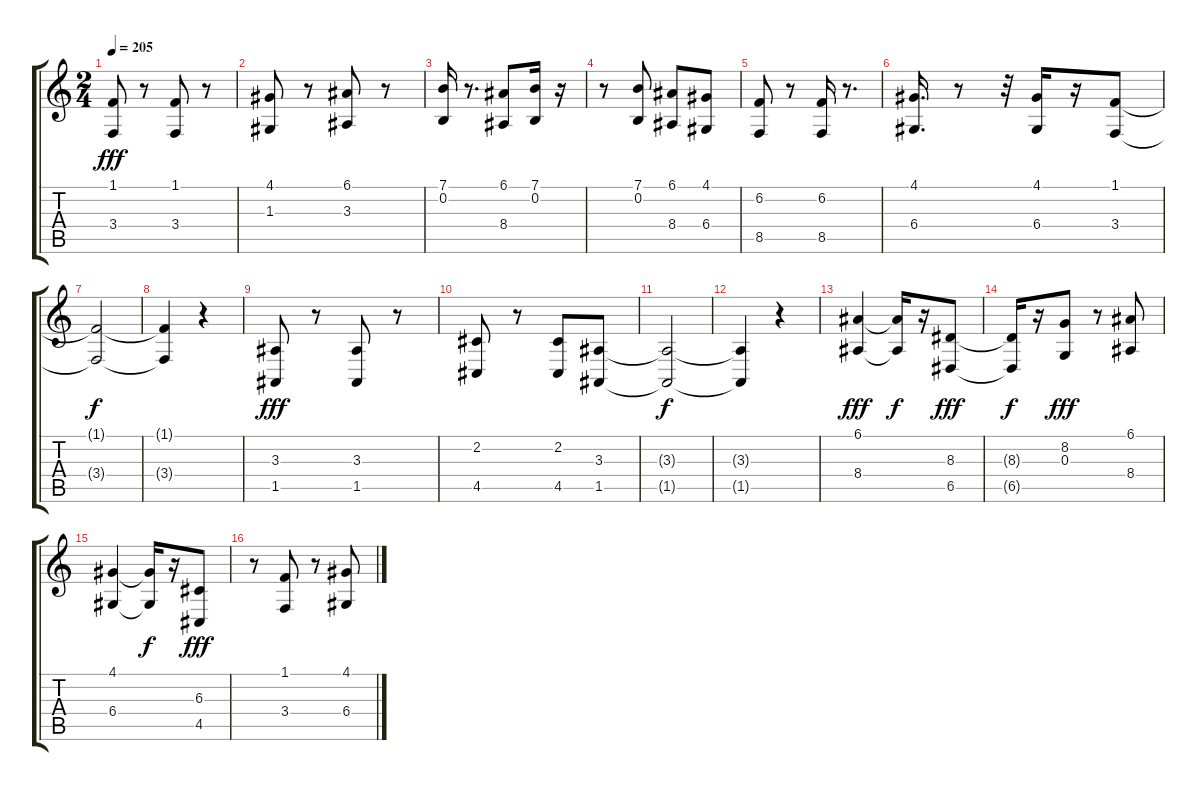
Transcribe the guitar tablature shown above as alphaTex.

\track "" {instrument altosax}
\staff {score tabs}
\tuning (E4 B3 G3 D3 A2 E2) {hide}
\ts (2 4)
\tempo 205
\clef g2
\ks c
(1.1 3.4).8{dy fff} r.8 (1.1 3.4).8 r.8 |
(4.1 1.3).8 r.8 (6.1 3.3).8 r.8 |
(7.1 0.2).16 r.8{d} (6.1 8.4).8 (7.1 0.2).16 r.16 |
r.8 (7.1 0.2).8 (6.1 8.4).8 (4.1 6.4).8 |
(6.2 8.5).8 r.8 (6.2 8.5).16 r.8{d} |
(4.1 6.4).16{d} r.8 r.32 (4.1 6.4).16 r.16 (1.1 3.4).8 |
(1.1{t} 3.4{t}).2{dy f} |
(1.1{t} 3.4{t}).4 r.4 |
(3.3 1.5).8{dy fff} r.8 (3.3 1.5).8 r.8 |
(2.2 4.5).8 r.8 (2.2 4.5).8 (3.3 1.5).8 |
(3.3{t} 1.5{t}).2{dy f} |
(3.3{t} 1.5{t}).4 r.4 |
(6.1 8.4).4{dy fff} (6.1{t} 8.4{t}).16{dy f} r.16 (8.3 6.5).8{dy fff} |
(8.3{t} 6.5{t}).16{dy f} r.16 (8.2 0.3).8{dy fff} r.8 (6.1 8.4).8 |
(4.1 6.4).4 (4.1{t} 6.4{t}).16{dy f} r.16 (6.3 4.5).8{dy fff} |
r.8 (1.1 3.4).8 r.8 (4.1 6.4).8
